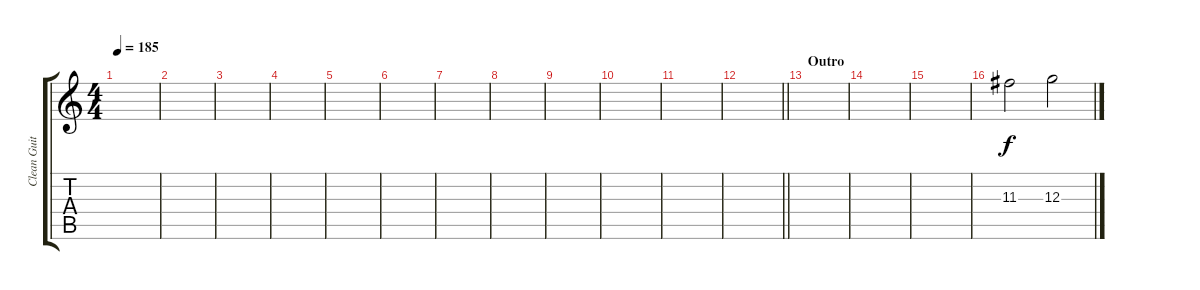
\track ("Clean Guitar" "Clean Guit") {instrument electricguitarclean}
\staff {score tabs}
\tuning (E4 B3 G3 D3 A2 E2) {hide}
\ts (4 4)
\tempo 185
\clef g2
\ks c
|
|
|
|
|
|
|
|
|
|
|
\barLineRight lightlight
|
\section ("" "Outro")
|
|
|
11.3.2 12.3.2
